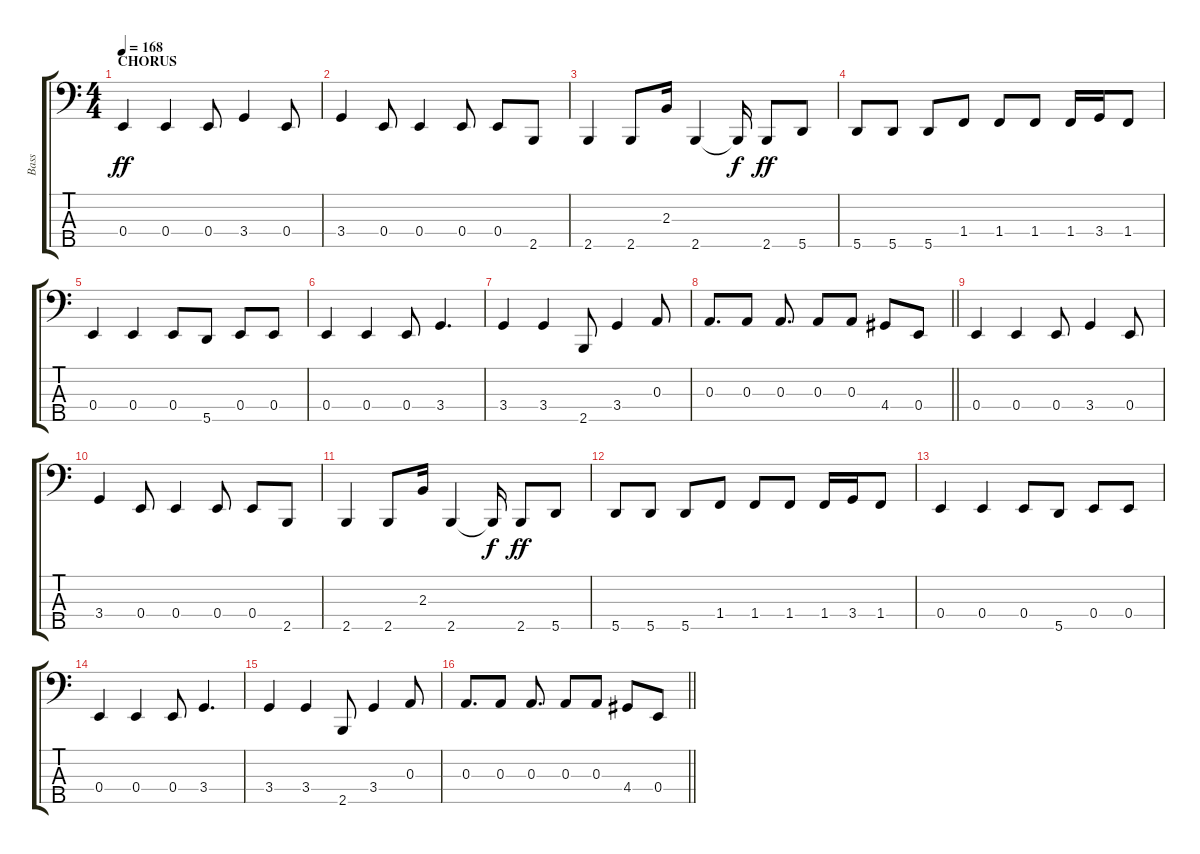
\track ("Bass" "Bass") {instrument electricbasspick}
\staff {score tabs}
\tuning (G2 D2 A1 E1 A0) {hide}
\ts (4 4)
\section ("" "CHORUS")
\tempo 168
\clef f4
\ks c
0.4.4{dy ff} 0.4.4 0.4.8 3.4.4 0.4.8 |
3.4.4 0.4.8 0.4.4 0.4.8 0.4.8 2.5.8 |
2.5.4 2.5.8 2.3.16 2.5.4 2.5{t}.16{dy f} 2.5.8{dy ff} 5.5.8 |
5.5.8 5.5.8 5.5.8 1.4.8 1.4.8 1.4.8 1.4.16 3.4.16 1.4.8 |
0.4.4 0.4.4 0.4.8 5.5.8 0.4.8 0.4.8 |
0.4.4 0.4.4 0.4.8 3.4.4{d} |
3.4.4 3.4.4 2.5.8 3.4.4 0.3.8 |
\barLineRight lightlight
0.3.8{d} 0.3.8 0.3.8{d} 0.3.8 0.3.8 4.4.8 0.4.8 |
0.4.4 0.4.4 0.4.8 3.4.4 0.4.8 |
3.4.4 0.4.8 0.4.4 0.4.8 0.4.8 2.5.8 |
2.5.4 2.5.8 2.3.16 2.5.4 2.5{t}.16{dy f} 2.5.8{dy ff} 5.5.8 |
5.5.8 5.5.8 5.5.8 1.4.8 1.4.8 1.4.8 1.4.16 3.4.16 1.4.8 |
0.4.4 0.4.4 0.4.8 5.5.8 0.4.8 0.4.8 |
0.4.4 0.4.4 0.4.8 3.4.4{d} |
3.4.4 3.4.4 2.5.8 3.4.4 0.3.8 |
\barLineRight lightlight
0.3.8{d} 0.3.8 0.3.8{d} 0.3.8 0.3.8 4.4.8 0.4.8
